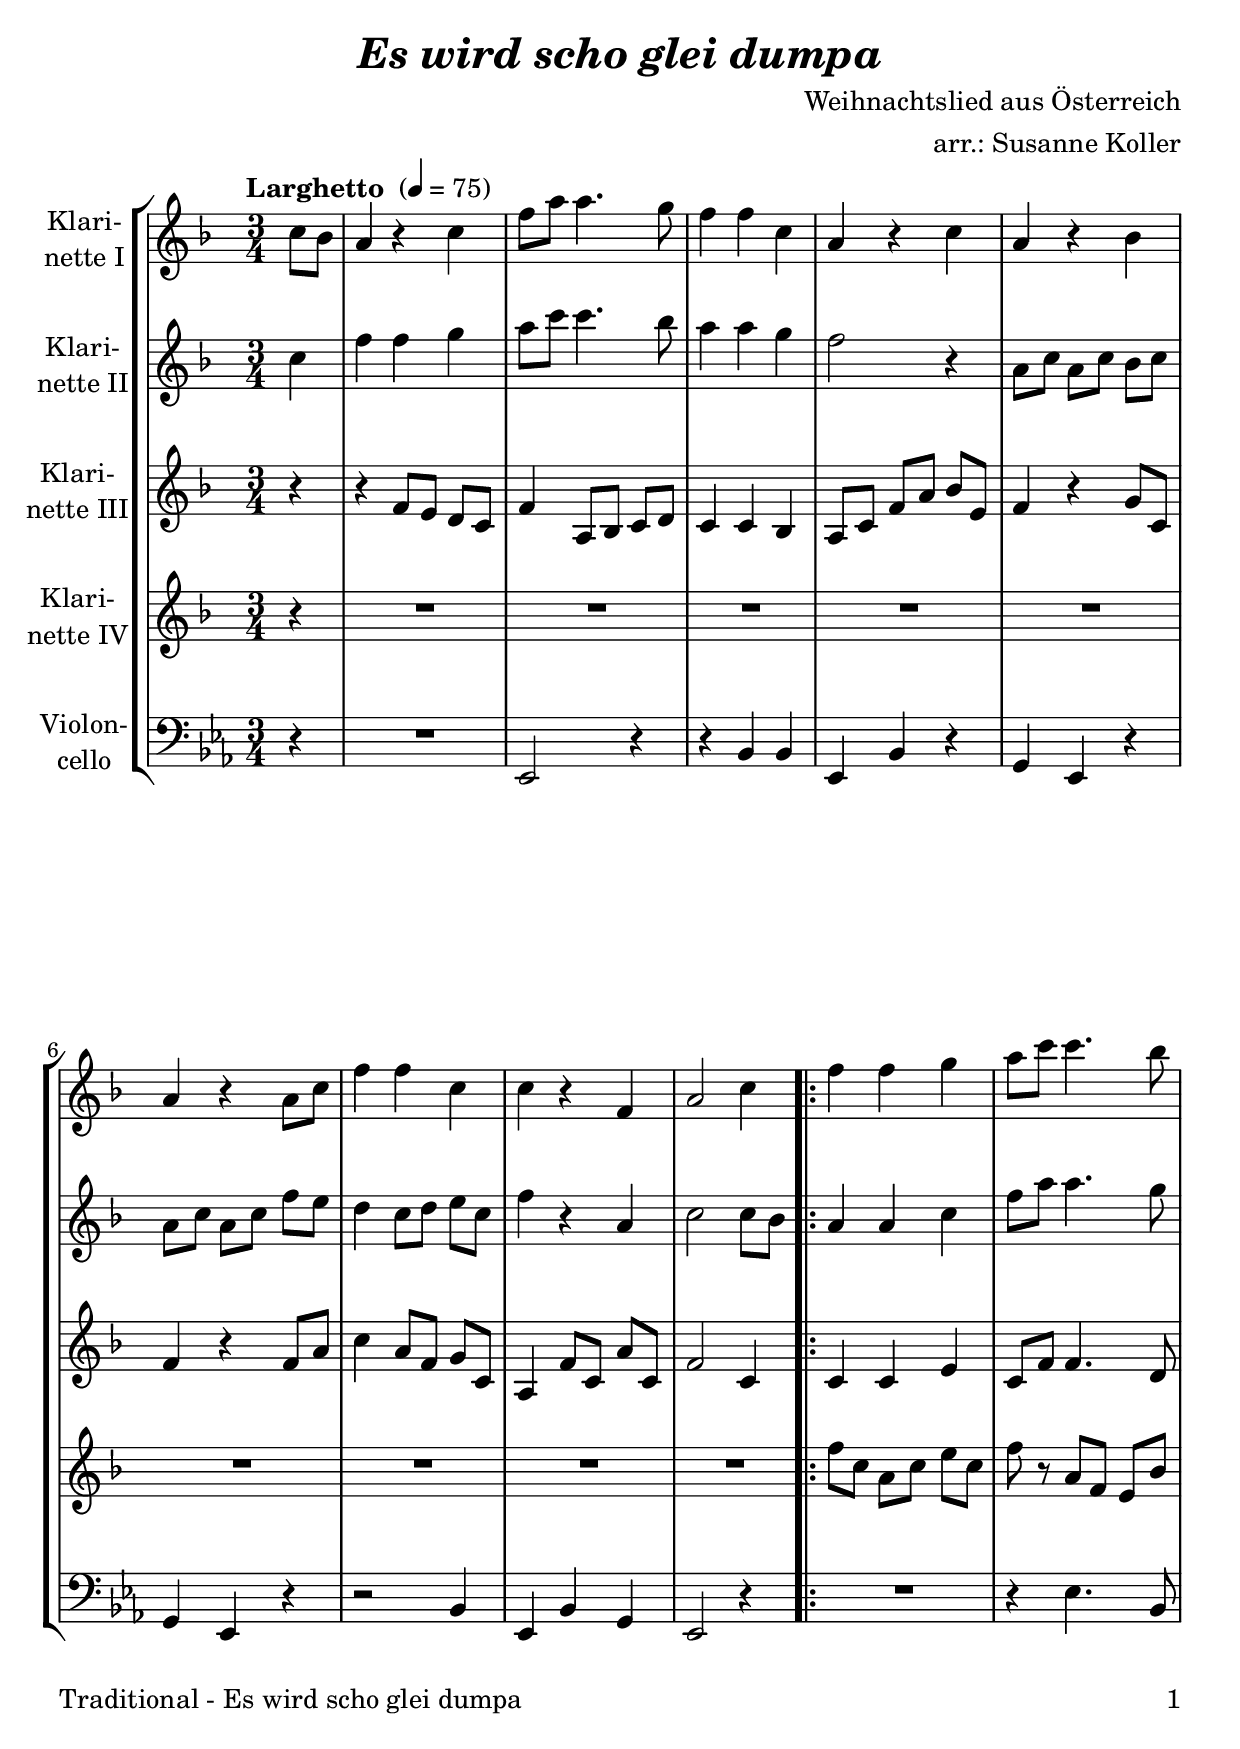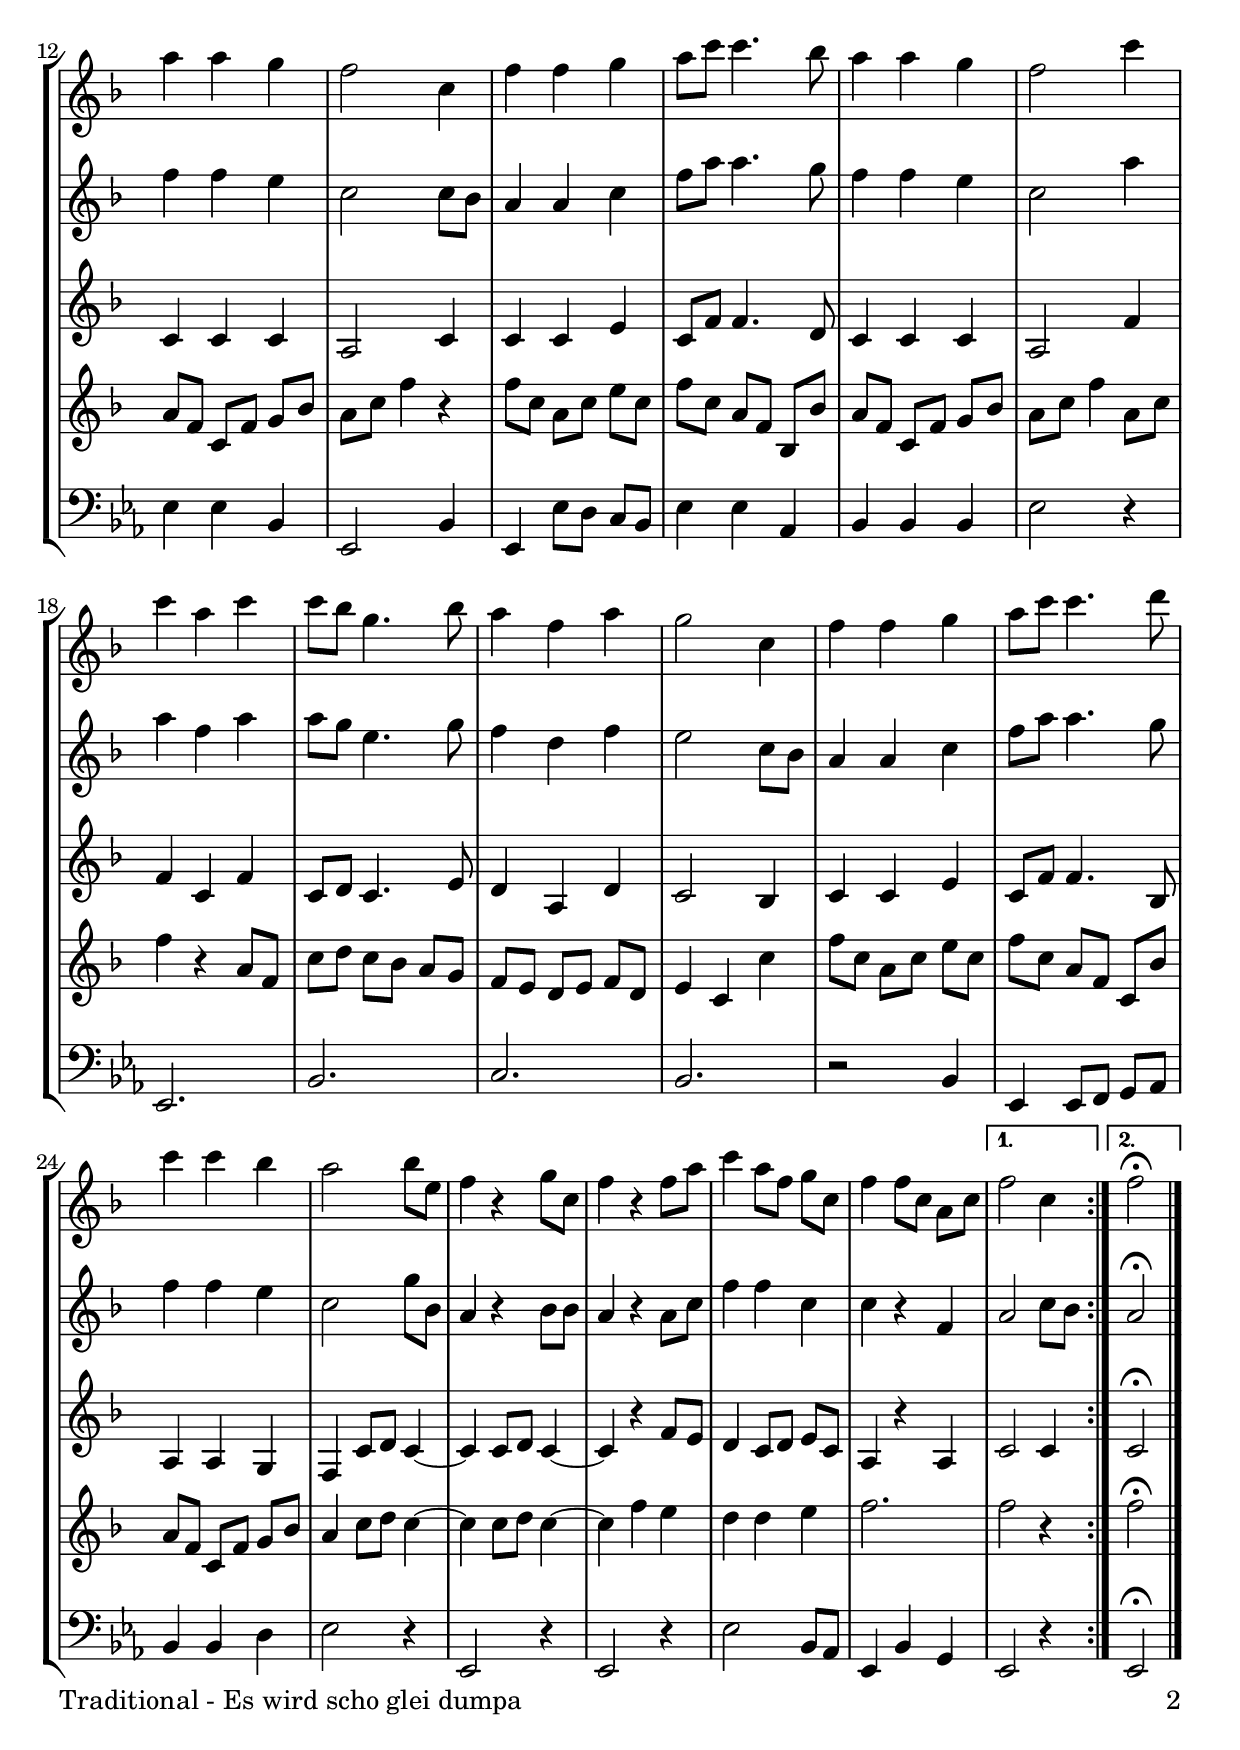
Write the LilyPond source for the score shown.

\version "2.18.2"
\include "deutsch.ly"
  
#(set-global-staff-size 23.25)

\header {
  title     = \markup \bold \italic "Es wird scho glei dumpa"
  composer  = "Weihnachtslied aus Österreich"
  arranger  = "arr.: Susanne Koller"
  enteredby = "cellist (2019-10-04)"
%  piece     = ""
}

voiceconsts = {
  \key es \major
  \time 3/4
  \clef "treble"
  \numericTimeSignature
  \compressFullBarRests
  % Set default beaming for all staves
  \set Timing.beamExceptions = #'()
  \set Timing.baseMoment     = #(ly:make-moment 1 4)
  \set Timing.beatStructure  = #'(1 1 1)
  \tempo "Larghetto " 4=75
}

micl = "clarinet"
mifl = "flute"
miob = "oboe"
mifh = "french horn"
misx = "tenor sax"
mist = "string ensemble 1"
%miba = "cello"
miba = "bassoon"

atem = \mark \markup \box \italic "a tempo"
paps = \mark \markup \box \italic "poco a poco stringendo"
ritn = \mark \markup \box \italic "ritenuto"

va = \relative c'' {
  \voiceconsts

  \partial 4 b8 as
  g4 r b
  es8 g g4. f8
  es4 es b
  g r b
  g r as
  g r g8 b
  es4 es b
  b r es,
  g2 b4

  \repeat volta 2 {
    es es f
    g8 b b4. as8

    g4 g f
    es2 b4
    es es f
    g8 b b4. as8
    g4 g f
    es2 b'4
    b g b
    b8 as f4. as8
    g4 es g
    f2 b,4
    es es f
    g8 b b4. c8

    b4 b as
    g2 as8 d,
    es4 r f8 b,
    es4 r es8 g
    b4 g8 es f b,
    es4 es8 b g b
  }
  \alternative {
    { es2 b4 }
    { es2\fermata }
  } \bar "|."
}

vb = \relative c'' {
  \voiceconsts

  \partial 4 b4
  es es f
  g8 b b4. as8
  g4 g f
  es2 r4
  g,8 b g b as b
  g b g b es d
  c4 b8 c d b
  es4 r g,
  b2 b8 as

  \repeat volta 2 {
    g4 g b
    es8 g g4. f8

    es4 es d
    b2 b8 as
    g4 g b
    es8 g g4. f8
    es4 es d
    b2 g'4
    g es g
    g8 f d4. f8
    es4 c es
    d2 b8 as
    g4 g b
    es8 g g4. f8

    es4 es d
    b2 f'8 as,
    g4 r as8 as
    g4 r g8 b
    es4 es b
    b r es,
  }
  \alternative {
    { g2 b8 as }
    { g2\fermata }
  } \bar "|."
}

vc = \relative c' {
  \voiceconsts

  \partial 4 r4
  r es8 d c b
  es4 g,8 as b c
  b4 b as
  g8 b es g as d,
  es4 r f8 b,
  es4 r es8 g
  b4 g8 es f b,
  g4 es'8 b g' b,
  es2 b4

  \repeat volta 2 {
    b b d
    b8 es es4. c8

    b4 b b
    g2 b4
    b b d
    b8 es es4. c8
    b4 b b
    g2 es'4
    es b es
    b8 c b4. d8
    c4 g c
    b2 as4
    b b d
    b8 es es4. as,8

    g4 g f
    es b'8 c b4~
    b b8 c b4~
    b r es8 d
    c4 b8 c d b
    g4 r g
  }
  \alternative {
    { b2 b4 }
    { b2\fermata }
  } \bar "|."
}

vd = \relative c'' {
  \voiceconsts

  \partial 4 r4
  R2.*9

  \repeat volta 2 {
    es8 b g b d b
    es r g, es d as'

    g es b es f as
    g b es4 r
    es8 b g b d b
    es b g es as, as'
    g es b es f as
    g b es4 g,8 b
    es4 r g,8 es
    b' c b as g f
    es d c d es c
    d4 b b'
    es8 b g b d b
    es b g es b as'

    g es b es f as
    g4 b8 c b4~
    b b8 c b4~
    b es d
    c c d
    es2.
  }
  \alternative {
    { es2 r4 }
    { es2\fermata }
  } \bar "|."
}

ve = \relative c, {
  \voiceconsts
  \clef "bass"
  
  \partial 4 r4
  R2.
  es2 r4
  r b' b
  es, b' r
  g es r
  g es r
  r2 b'4
  es, b' g
  es2 r4

  \repeat volta 2 {
    R2.
    r4 es'4. b8

    es4 es b
    es,2 b'4
    es, es'8 d c b
    es4 es as,
    b b b
    es2 r4
    es,2.
    b'
    c
    b
    r2 b4
    es, es8 f g as

    b4 b d
    es2 r4
    es,2 r4
    es2 r4
    es'2 b8 as
    es4 b' g
  }
  \alternative {
    { es2 r4 }
    { es2\fermata }
  } \bar "|."
}


music = \new StaffGroup <<
      \new Staff {
	\set Staff.midiInstrument = \micl
	\set Staff.instrumentName = \markup \center-column { "Klari-" "nette I" }
	\transpose es f { \va }
      }

      \new Staff {
	\set Staff.midiInstrument = \micl
	\set Staff.instrumentName = \markup \center-column { "Klari-" "nette II" }
	\transpose es f { \vb }
      }

      \new Staff {
	\set Staff.midiInstrument = \micl
	\set Staff.instrumentName = \markup \center-column { "Klari-" "nette III" }
	\transpose es f { \vc }
      }

      \new Staff {
	\set Staff.midiInstrument = \micl
	\set Staff.instrumentName = \markup \center-column { "Klari-" "nette IV" }
	\transpose es f { \vd }
      }

      \new Staff {
	\set Staff.midiInstrument = \miba
	\set Staff.instrumentName = \markup \center-column { "Violon-" "cello" }
	\transpose es es { \ve }
      }
>>

\book {
   \paper {
    print-page-number = ##t
    print-first-page-number = ##t
    oddHeaderMarkup = \markup \null
    evenHeaderMarkup = \markup \null
    oddFooterMarkup = \markup {
      \fill-line {
        \on-the-fly #print-page-number-check-first
        "Traditional - Es wird scho glei dumpa" \fromproperty #'page:page-number-string
      }
    }
    evenFooterMarkup = \oddFooterMarkup
  } \score {
    \music
    \layout {}
  }

  \score {
    \unfoldRepeats \music

    \midi {
      \context {
        \Score
      }
    }
  }
}
